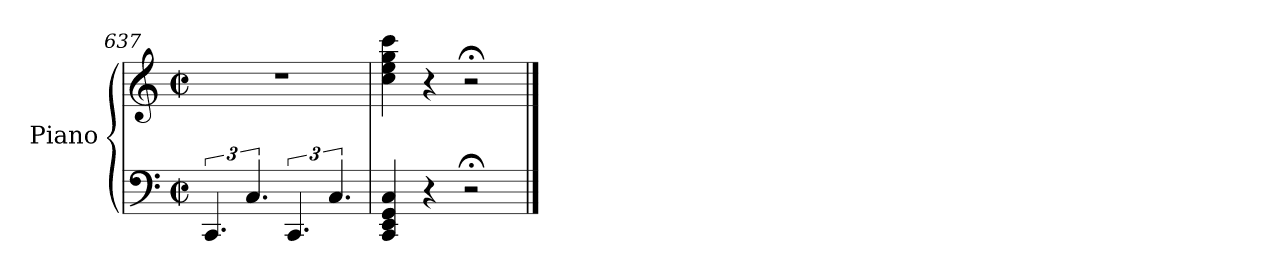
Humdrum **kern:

**kern	**kern
*part1	*part1
*staff2	*staff1
*I"Piano	*
*I'Pno	*
*clefF4	*clefG2
*k[]	*k[]
*M4/4	*M4/4
*met(c|)	*met(c|)
=637	=637
6.CC/	1r
6.C/	.
6.CC/	.
6.C/	.
=638	=638
4CC/ 4EE/ 4GG/ 4C/	4cc\ 4ee\ 4gg\ 4ccc\
4r	4r
*	*MM30
2r;<	2r;<
==	==
*-	*-
